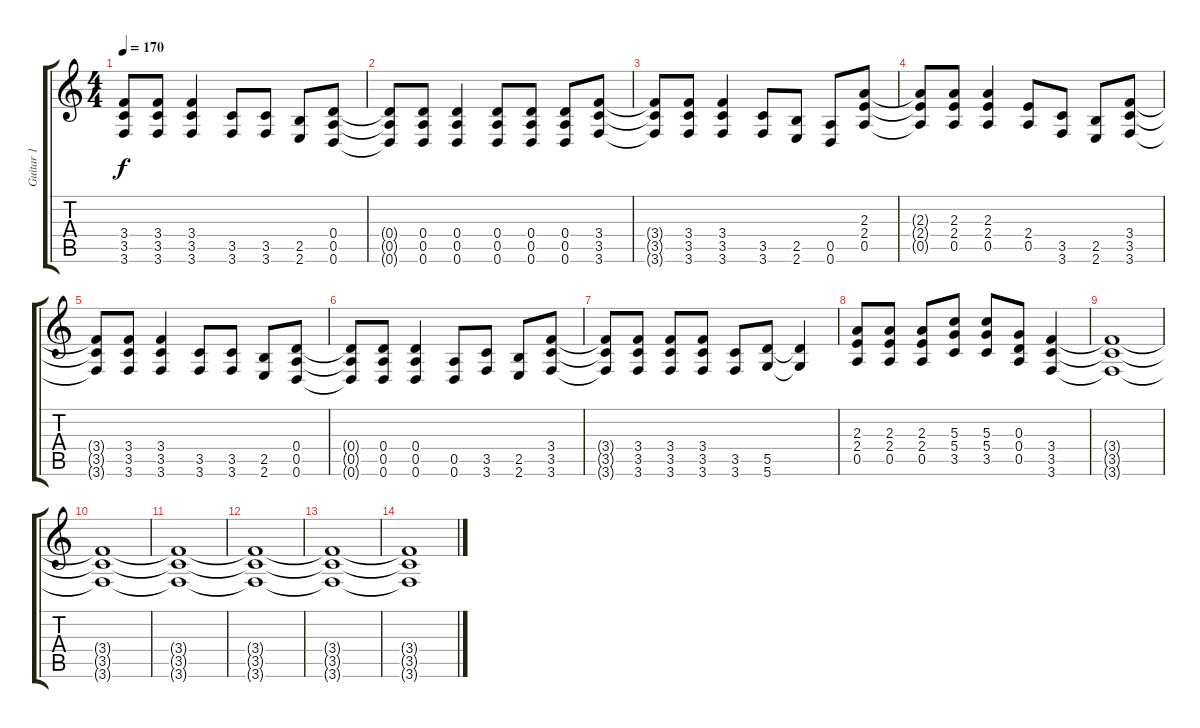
\track ("Guitar 1" "Guitar 1") {instrument overdrivenguitar}
\staff {score tabs}
\tuning (E4 B3 G3 D3 A2 D2) {hide}
\ts (4 4)
\tempo 170
\clef g2
\ks c
(3.4{t} 3.5{t} 3.6{t}).8{dy f} (3.4 3.5 3.6).8 (3.4 3.5 3.6).4 (3.5 3.6).8 (3.5 3.6).8 (2.5 2.6).8 (0.4 0.5 0.6).8 |
(0.4{t} 0.5{t} 0.6{t}).8 (0.4 0.5 0.6).8 (0.4 0.5 0.6).4 (0.4 0.5 0.6).8 (0.4 0.5 0.6).8 (0.4 0.5 0.6).8 (3.4 3.5 3.6).8 |
(3.4{t} 3.5{t} 3.6{t}).8 (3.4 3.5 3.6).8 (3.4 3.5 3.6).4 (3.5 3.6).8 (2.5 2.6).8 (0.5 0.6).8 (2.3 2.4 0.5).8 |
(2.3{t} 2.4{t} 0.5{t}).8 (2.3 2.4 0.5).8 (2.3 2.4 0.5).4 (2.4 0.5).8 (3.5 3.6).8 (2.5 2.6).8 (3.4 3.5 3.6).8 |
(3.4{t} 3.5{t} 3.6{t}).8 (3.4 3.5 3.6).8 (3.4 3.5 3.6).4 (3.5 3.6).8 (3.5 3.6).8 (2.5 2.6).8 (0.4 0.5 0.6).8 |
(0.4{t} 0.5{t} 0.6{t}).8 (0.4 0.5 0.6).8 (0.4 0.5 0.6).4 (0.5 0.6).8 (3.5 3.6).8 (2.5 2.6).8 (3.4 3.5 3.6).8 |
(3.4{t} 3.5{t} 3.6{t}).8 (3.4 3.5 3.6).8 (3.4 3.5 3.6).8 (3.4 3.5 3.6).8 (3.5 3.6).8 (5.5 5.6).8 (5.5{t} 5.6{t}).4 |
(2.3 2.4 0.5).8 (2.3 2.4 0.5).8 (2.3 2.4 0.5).8 (5.3 5.4 3.5).8 (5.3 5.4 3.5).8 (0.3 0.4 0.5).8 (3.4 3.5 3.6).4 |
(3.4{t} 3.5{t} 3.6{t}).1 |
(3.4{t} 3.5{t} 3.6{t}).1 |
(3.4{t} 3.5{t} 3.6{t}).1 |
(3.4{t} 3.5{t} 3.6{t}).1 |
(3.4{t} 3.5{t} 3.6{t}).1 |
(3.4{t} 3.5{t} 3.6{t}).1
